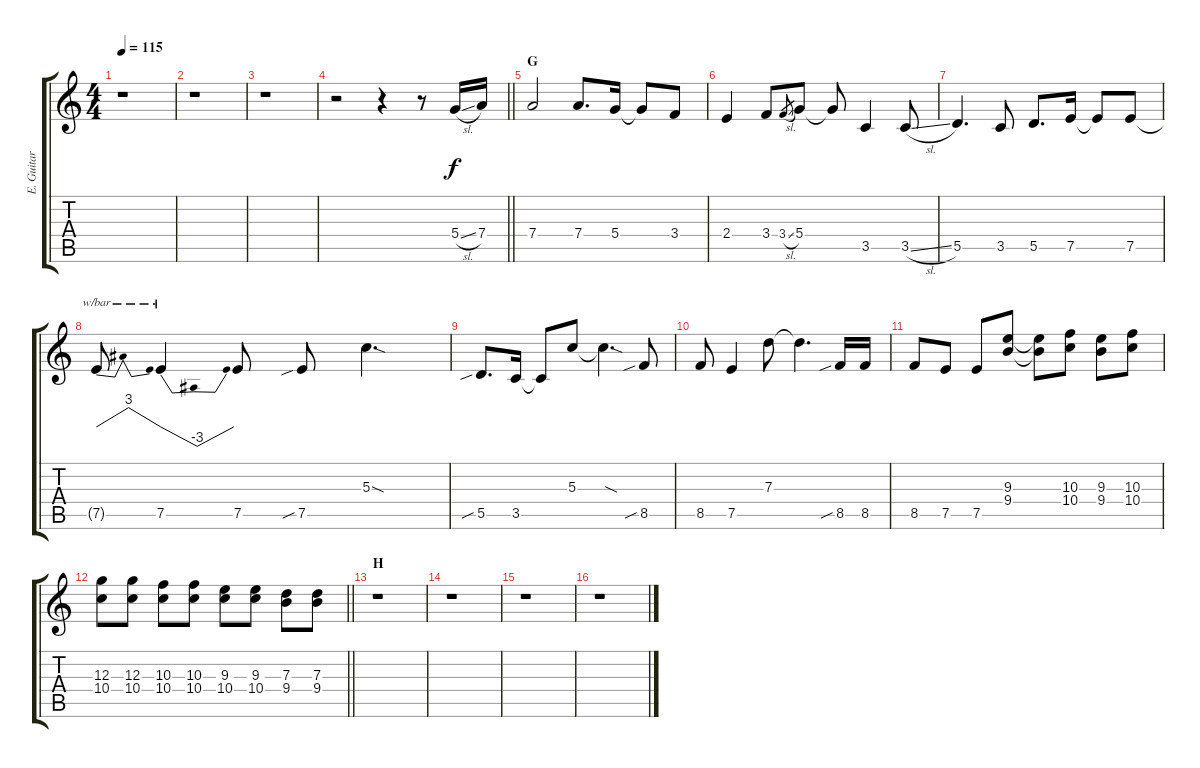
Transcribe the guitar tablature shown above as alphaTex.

\track ("E. Guitar 4" "E. Guitar ") {instrument distortionguitar}
\staff {score tabs}
\tuning (E4 B3 G3 D3 A2 E2) {hide}
\ts (4 4)
\tempo 115
\clef g2
\ks c
r.1{dy f} |
r.1 |
r.1 |
\barLineRight lightlight
r.2 r.4 r.8 5.4{sl}.16 7.4.16 |
\section ("" "G")
7.4.2 7.4.8{d} 5.4.16 5.4{t}.8 3.4.8 |
2.4.4 3.4.8 3.4{sl}.8{gr} 5.4.8 5.4{t}.8 3.5.4 3.5{sl}.8 |
5.5.4{d} 3.5.8 5.5.8{d} 7.5.16 7.5{t}.8 7.5.8 |
7.5{t}.8{tbe (dip default 0 0 30 12 60 0)} 7.5.4{tbe (dip default 0 0 30 -12 60 0)} 7.5.8 7.5{sib}.8 5.3{sod}.4{d} |
5.5{sib}.8{d} 3.5.16 3.5{t}.8 5.3.8 5.3{sod t}.4{d} 8.5{sib}.8 |
8.5.8 7.5.4 7.3.8 7.3{t}.4{d} 8.5{sib}.16 8.5.16 |
8.5.8 7.5.8 7.5.8 (9.3 9.4).8 (9.3{t} 9.4{t}).8 (10.3 10.4).8 (9.3 9.4).8 (10.3 10.4).8 |
\barLineRight lightlight
(12.3 10.4).8 (12.3 10.4).8 (10.3 10.4).8 (10.3 10.4).8 (9.3 10.4).8 (9.3 10.4).8 (7.3 9.4).8 (7.3 9.4).8 |
\section ("" "H")
r.1 |
r.1 |
r.1 |
r.1
